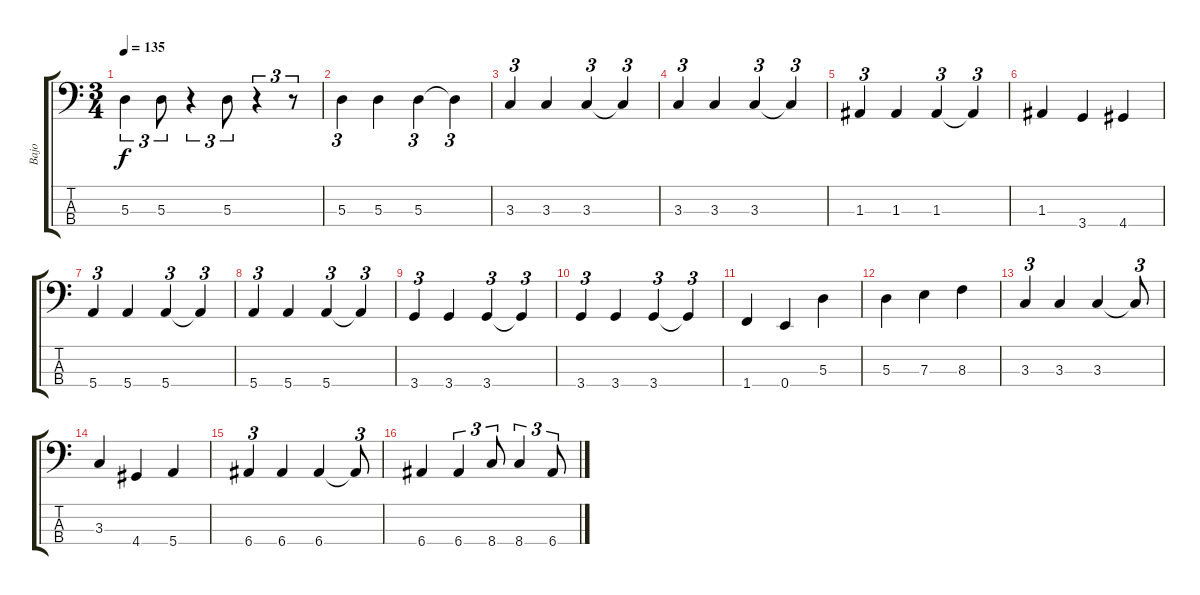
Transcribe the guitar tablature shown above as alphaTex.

\track ("Bajo" "Bajo") {instrument electricbassfinger}
\staff {score tabs}
\tuning (G2 D2 A1 E1) {hide}
\ts (3 4)
\tempo 135
\clef f4
\ks c
5.3.4{tu (3 2) dy f} 5.3.8{tu (3 2)} r.4{tu (3 2)} 5.3.8{tu (3 2)} r.4{tu (3 2)} r.8{tu (3 2)} |
5.3.4{tu (3 2)} 5.3.4 5.3.4{tu (3 2)} 5.3{t}.4{tu (3 2)} |
3.3.4{tu (3 2)} 3.3.4 3.3.4{tu (3 2)} 3.3{t}.4{tu (3 2)} |
3.3.4{tu (3 2)} 3.3.4 3.3.4{tu (3 2)} 3.3{t}.4{tu (3 2)} |
1.3.4{tu (3 2)} 1.3.4 1.3.4{tu (3 2)} 1.3{t}.4{tu (3 2)} |
1.3.4 3.4.4 4.4.4 |
5.4.4{tu (3 2)} 5.4.4 5.4.4{tu (3 2)} 5.4{t}.4{tu (3 2)} |
5.4.4{tu (3 2)} 5.4.4 5.4.4{tu (3 2)} 5.4{t}.4{tu (3 2)} |
3.4.4{tu (3 2)} 3.4.4 3.4.4{tu (3 2)} 3.4{t}.4{tu (3 2)} |
3.4.4{tu (3 2)} 3.4.4 3.4.4{tu (3 2)} 3.4{t}.4{tu (3 2)} |
1.4.4 0.4.4 5.3.4 |
5.3.4 7.3.4 8.3.4 |
3.3.4{tu (3 2)} 3.3.4 3.3.4 3.3{t}.8{tu (3 2)} |
3.3.4 4.4.4 5.4.4 |
6.4.4{tu (3 2)} 6.4.4 6.4.4 6.4{t}.8{tu (3 2)} |
6.4.4 6.4.4{tu (3 2)} 8.4.8{tu (3 2)} 8.4.4{tu (3 2)} 6.4.8{tu (3 2)}
